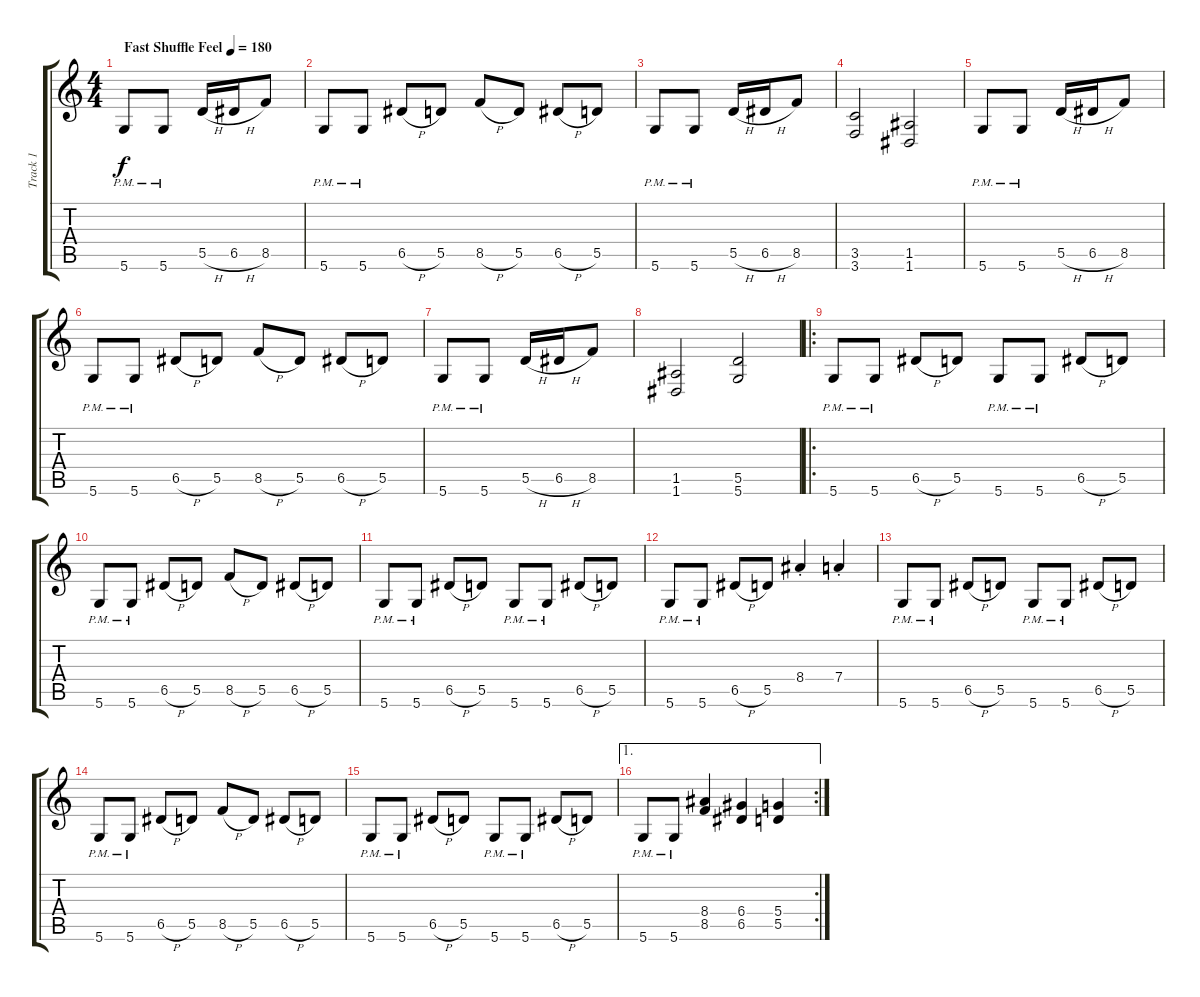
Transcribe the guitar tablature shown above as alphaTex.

\track ("Track 1" "Track 1") {instrument distortionguitar}
\staff {score tabs}
\tuning (E4 B3 G3 D3 A2 D2) {hide}
\ts (4 4)
\tempo (180 "Fast Shuffle Feel")
\clef g2
\ks c
5.6{pm}.8{dy f instrument distortionguitar} 5.6{pm}.8 5.5{h}.16 6.5{h}.16 8.5.8 |
5.6{pm}.8 5.6{pm}.8 6.5{h}.8 5.5.8 8.5{h}.8 5.5.8 6.5{h}.8 5.5.8 |
5.6{pm}.8 5.6{pm}.8 5.5{h}.16 6.5{h}.16 8.5.8 |
(3.5 3.6).2 (1.5 1.6).2 |
5.6{pm}.8 5.6{pm}.8 5.5{h}.16 6.5{h}.16 8.5.8 |
5.6{pm}.8 5.6{pm}.8 6.5{h}.8 5.5.8 8.5{h}.8 5.5.8 6.5{h}.8 5.5.8 |
5.6{pm}.8 5.6{pm}.8 5.5{h}.16 6.5{h}.16 8.5.8 |
(1.5 1.6).2 (5.5 5.6).2 |
\ro
5.6{pm}.8 5.6{pm}.8 6.5{h}.8 5.5.8 5.6{pm}.8 5.6{pm}.8 6.5{h}.8 5.5.8 |
5.6{pm}.8 5.6{pm}.8 6.5{h}.8 5.5.8 8.5{h}.8 5.5.8 6.5{h}.8 5.5.8 |
5.6{pm}.8 5.6{pm}.8 6.5{h}.8 5.5.8 5.6{pm}.8 5.6{pm}.8 6.5{h}.8 5.5.8 |
5.6{pm}.8 5.6{pm}.8 6.5{h}.8 5.5.8 8.4{st}.4 7.4{st}.4 |
5.6{pm}.8 5.6{pm}.8 6.5{h}.8 5.5.8 5.6{pm}.8 5.6{pm}.8 6.5{h}.8 5.5.8 |
5.6{pm}.8 5.6{pm}.8 6.5{h}.8 5.5.8 8.5{h}.8 5.5.8 6.5{h}.8 5.5.8 |
5.6{pm}.8 5.6{pm}.8 6.5{h}.8 5.5.8 5.6{pm}.8 5.6{pm}.8 6.5{h}.8 5.5.8 |
\ae 1
\rc 2
5.6{pm}.8 5.6{pm}.8 (8.4 8.5).4 (6.4 6.5).4 (5.4 5.5).4
